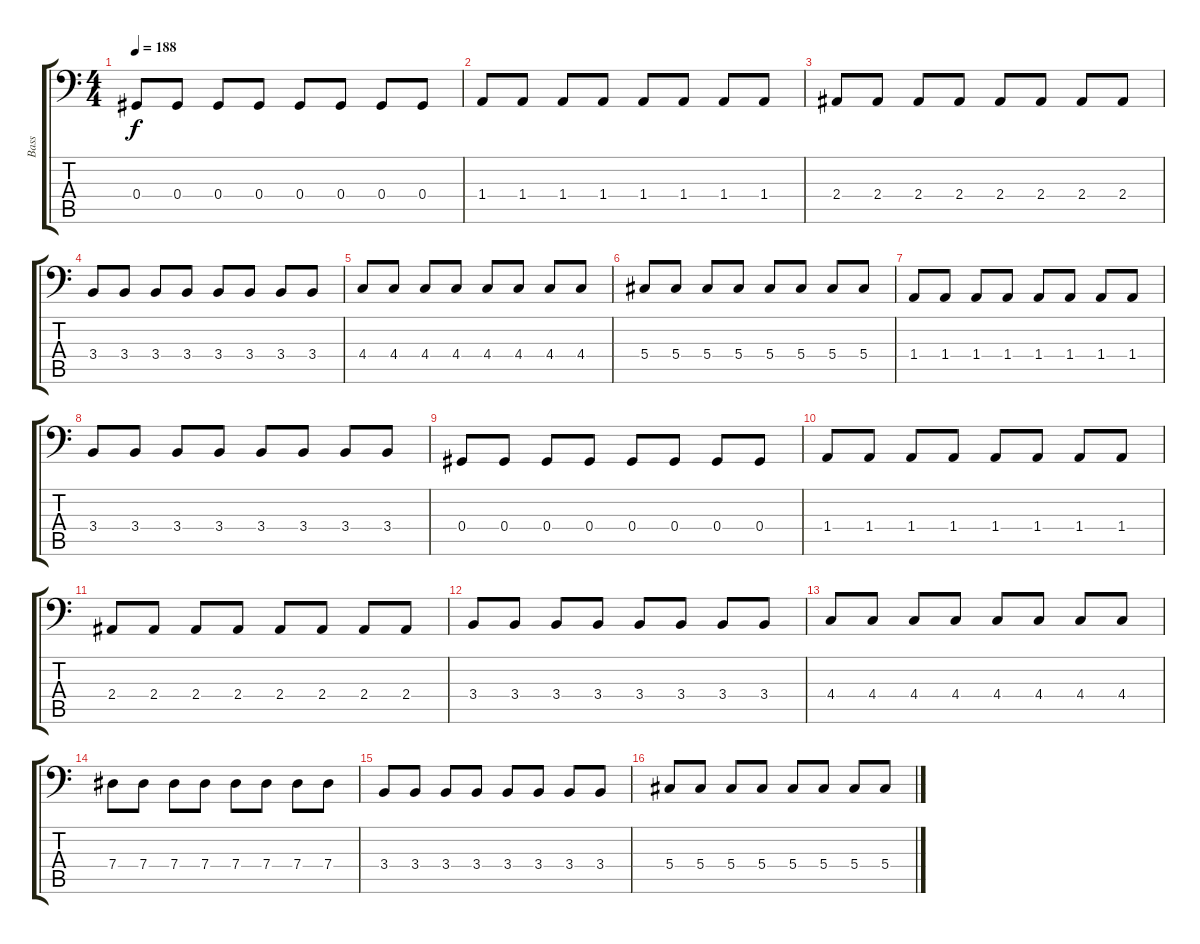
\track ("Bass" "Bass") {instrument electricbasspick}
\staff {score tabs}
\tuning (B2 Gb2 Db2 Ab1 Eb1 Bb0) {hide}
\ts (4 4)
\tempo 188
\clef f4
\ks c
0.4.8{dy f} 0.4.8 0.4.8 0.4.8 0.4.8 0.4.8 0.4.8 0.4.8 |
1.4.8 1.4.8 1.4.8 1.4.8 1.4.8 1.4.8 1.4.8 1.4.8 |
2.4.8 2.4.8 2.4.8 2.4.8 2.4.8 2.4.8 2.4.8 2.4.8 |
3.4.8 3.4.8 3.4.8 3.4.8 3.4.8 3.4.8 3.4.8 3.4.8 |
4.4.8 4.4.8 4.4.8 4.4.8 4.4.8 4.4.8 4.4.8 4.4.8 |
5.4.8 5.4.8 5.4.8 5.4.8 5.4.8 5.4.8 5.4.8 5.4.8 |
1.4.8 1.4.8 1.4.8 1.4.8 1.4.8 1.4.8 1.4.8 1.4.8 |
3.4.8 3.4.8 3.4.8 3.4.8 3.4.8 3.4.8 3.4.8 3.4.8 |
0.4.8 0.4.8 0.4.8 0.4.8 0.4.8 0.4.8 0.4.8 0.4.8 |
1.4.8 1.4.8 1.4.8 1.4.8 1.4.8 1.4.8 1.4.8 1.4.8 |
2.4.8 2.4.8 2.4.8 2.4.8 2.4.8 2.4.8 2.4.8 2.4.8 |
3.4.8 3.4.8 3.4.8 3.4.8 3.4.8 3.4.8 3.4.8 3.4.8 |
4.4.8 4.4.8 4.4.8 4.4.8 4.4.8 4.4.8 4.4.8 4.4.8 |
7.4.8 7.4.8 7.4.8 7.4.8 7.4.8 7.4.8 7.4.8 7.4.8 |
3.4.8 3.4.8 3.4.8 3.4.8 3.4.8 3.4.8 3.4.8 3.4.8 |
5.4.8 5.4.8 5.4.8 5.4.8 5.4.8 5.4.8 5.4.8 5.4.8
